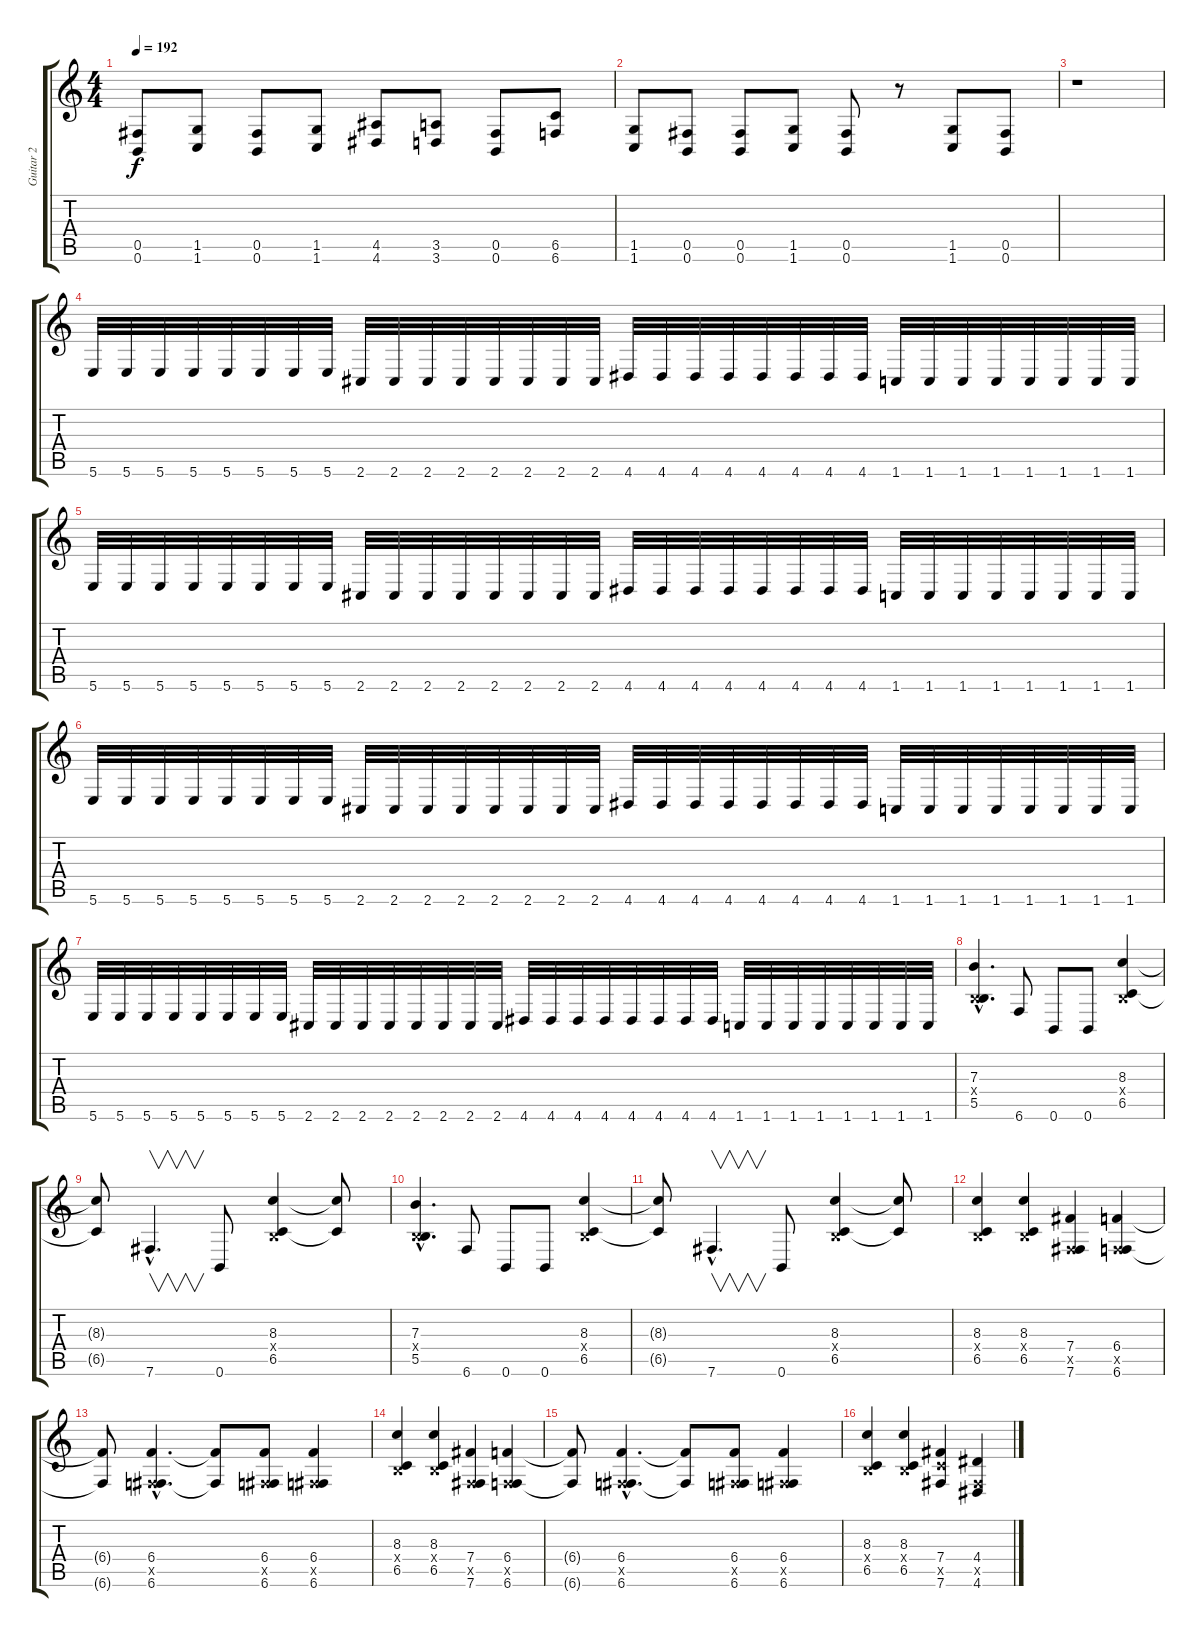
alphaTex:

\track ("Guitar 2" "Guitar 2") {instrument overdrivenguitar}
\staff {score tabs}
\tuning (Db4 Ab3 E3 B2 Gb2 B1) {hide}
\ts (4 4)
\tempo 192
\clef g2
\ks c
(0.5{t} 0.6{t}).8{dy f} (1.5 1.6).8 (0.5 0.6).8 (1.5 1.6).8 (4.5 4.6).8 (3.5 3.6).8 (0.5 0.6).8 (6.5 6.6).8 |
(1.5 1.6).8 (0.5 0.6).8 (0.5 0.6).8 (1.5 1.6).8 (0.5 0.6).8 r.8 (1.5 1.6).8 (0.5 0.6).8 |
r.1 |
5.6.32 5.6.32 5.6.32 5.6.32 5.6.32 5.6.32 5.6.32 5.6.32 2.6.32 2.6.32 2.6.32 2.6.32 2.6.32 2.6.32 2.6.32 2.6.32 4.6.32 4.6.32 4.6.32 4.6.32 4.6.32 4.6.32 4.6.32 4.6.32 1.6.32 1.6.32 1.6.32 1.6.32 1.6.32 1.6.32 1.6.32 1.6.32 |
5.6.32 5.6.32 5.6.32 5.6.32 5.6.32 5.6.32 5.6.32 5.6.32 2.6.32 2.6.32 2.6.32 2.6.32 2.6.32 2.6.32 2.6.32 2.6.32 4.6.32 4.6.32 4.6.32 4.6.32 4.6.32 4.6.32 4.6.32 4.6.32 1.6.32 1.6.32 1.6.32 1.6.32 1.6.32 1.6.32 1.6.32 1.6.32 |
5.6.32 5.6.32 5.6.32 5.6.32 5.6.32 5.6.32 5.6.32 5.6.32 2.6.32 2.6.32 2.6.32 2.6.32 2.6.32 2.6.32 2.6.32 2.6.32 4.6.32 4.6.32 4.6.32 4.6.32 4.6.32 4.6.32 4.6.32 4.6.32 1.6.32 1.6.32 1.6.32 1.6.32 1.6.32 1.6.32 1.6.32 1.6.32 |
5.6.32 5.6.32 5.6.32 5.6.32 5.6.32 5.6.32 5.6.32 5.6.32 2.6.32 2.6.32 2.6.32 2.6.32 2.6.32 2.6.32 2.6.32 2.6.32 4.6.32 4.6.32 4.6.32 4.6.32 4.6.32 4.6.32 4.6.32 4.6.32 1.6.32 1.6.32 1.6.32 1.6.32 1.6.32 1.6.32 1.6.32 1.6.32 |
(7.3{hac} 0.4{hac x} 5.5{hac}).4{d} 6.6.8 0.6.8 0.6.8 (8.3 0.4{x} 6.5).4 |
(8.3{t} 6.5{t}).8 7.6{hac}.4{v d} 0.6.8 (8.3 0.4{x} 6.5).4 (8.3{t} 6.5{t}).8 |
(7.3{hac} 0.4{hac x} 5.5{hac}).4{d} 6.6.8 0.6.8 0.6.8 (8.3 0.4{x} 6.5).4 |
(8.3{t} 6.5{t}).8 7.6{hac}.4{v d} 0.6.8 (8.3 0.4{x} 6.5).4 (8.3{t} 6.5{t}).8 |
(8.3 0.4{x} 6.5).4 (8.3 0.4{x} 6.5).4 (7.4 0.5{x} 7.6).4 (6.4 0.5{x} 6.6).4 |
(6.4{t} 6.6{t}).8 (6.4{hac} 0.5{hac x} 6.6{hac}).4{d} (6.4{t} 6.6{t}).8 (6.4 0.5{x} 6.6).8 (6.4 0.5{x} 6.6).4 |
(8.3 0.4{x} 6.5).4 (8.3 0.4{x} 6.5).4 (7.4 0.5{x} 7.6).4 (6.4 0.5{x} 6.6).4 |
(6.4{t} 6.6{t}).8 (6.4{hac} 0.5{hac x} 6.6{hac}).4{d} (6.4{t} 6.6{t}).8 (6.4 0.5{x} 6.6).8 (6.4 0.5{x} 6.6).4 |
(8.3 0.4{x} 6.5).4 (8.3 0.4{x} 6.5).4 (7.4 6.5{x} 7.6).4 (4.4 0.5{x} 4.6).4
